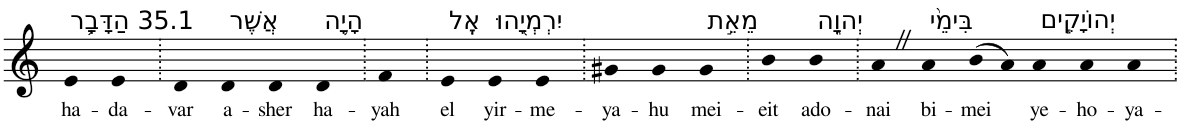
**kern	**text
*part1	*part1
*staff1	*staff1
*I"Piano	*
*I'Pno	*
*clefG2	*
*k[]	*
=1	=1
!LO:TX:a:t=35.1 הַדָּבָ֛ר	!
!	!LO:LY:b
4e	ha-
!	!LO:LY:b
4e	-da-
=2.	=2.
!	!LO:LY:b
4d	-var
!LO:TX:a:t=אֲשֶׁר	!
!	!LO:LY:b
4d	a-
!	!LO:LY:b
4d	-sher
!LO:TX:a:t=הָיָ֥ה	!
!	!LO:LY:b
4d	ha-
=3.	=3.
!	!LO:LY:b
4f	-yah
=4.	=4.
!LO:TX:a:t=אֶֽל	!
!	!LO:LY:b
4e	el
!LO:TX:a:t=יִרְמְיָ֖הוּ	!
!	!LO:LY:b
4e	yir-
!	!LO:LY:b
4e	-me-
=5.	=5.
!	!LO:LY:b
4g#X	-ya-
!	!LO:LY:b
4g#	-hu
!LO:TX:a:t=מֵאֵ֣ת	!
!	!LO:LY:b
4g#	mei-
=6.	=6.
!	!LO:LY:b
4b	-eit
!LO:TX:a:t=יְהוָ֑ה	!
!	!LO:LY:b
4b	ado-
=7.	=7.
!	!LO:LY:b
4aZ	-nai
!LO:TX:a:t=בִּימֵ֨י	!
!	!LO:LY:b
4a	bi-
!	!LO:LY:b
(>8b	-mei
8a)	.
!LO:TX:a:t=יְהוֹיָקִ֧ים	!
!	!LO:LY:b
4a	ye-
!	!LO:LY:b
4a	-ho-
!	!LO:LY:b
4a	-ya-
=.	=.
*-	*-
